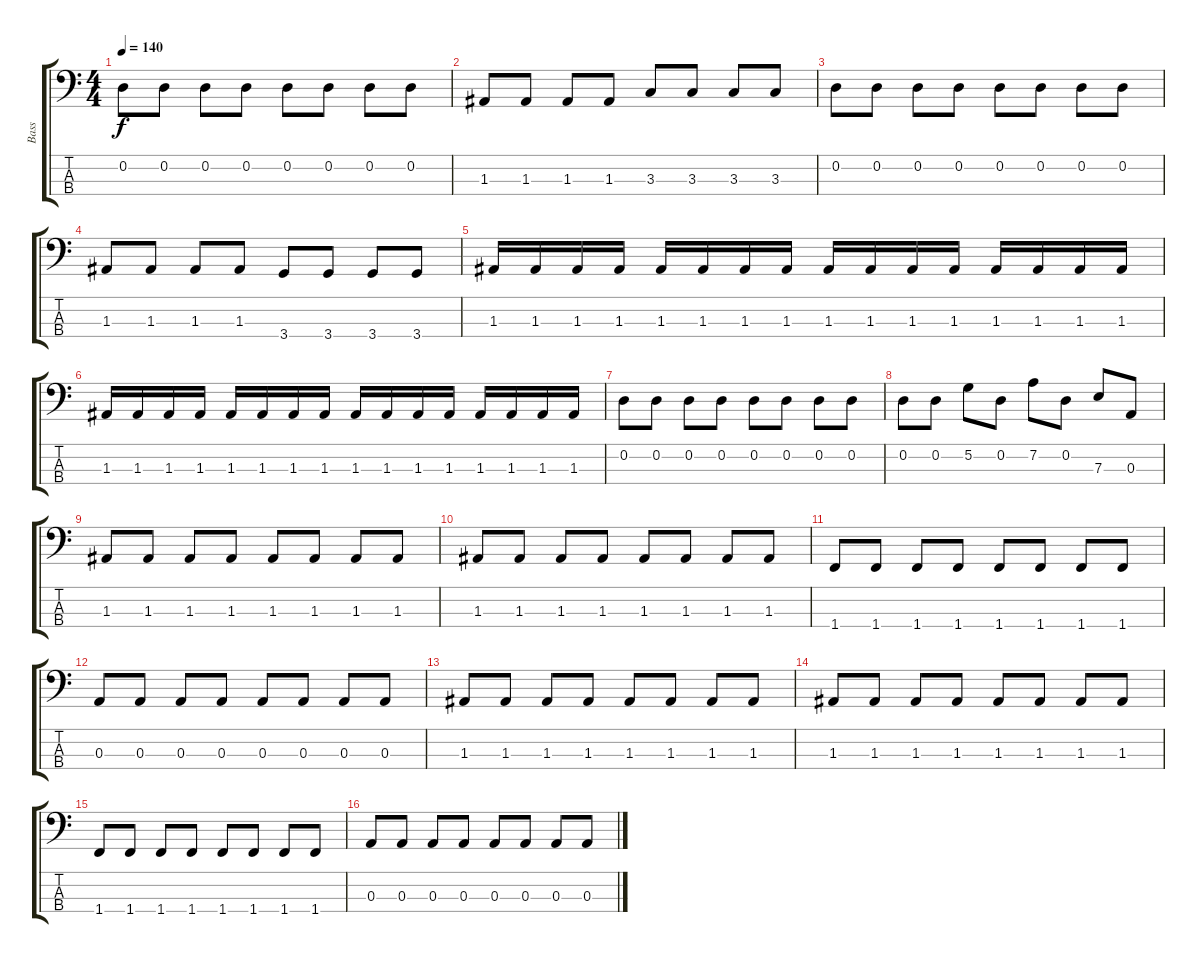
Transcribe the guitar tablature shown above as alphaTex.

\track ("Bass" "Bass") {instrument acousticguitarnylon}
\staff {score tabs}
\tuning (G2 D2 A1 E1) {hide}
\ts (4 4)
\tempo 140
\clef f4
\ks c
0.2.8{dy f} 0.2.8 0.2.8 0.2.8 0.2.8 0.2.8 0.2.8 0.2.8 |
1.3.8 1.3.8 1.3.8 1.3.8 3.3.8 3.3.8 3.3.8 3.3.8 |
0.2.8 0.2.8 0.2.8 0.2.8 0.2.8 0.2.8 0.2.8 0.2.8 |
1.3.8 1.3.8 1.3.8 1.3.8 3.4.8 3.4.8 3.4.8 3.4.8 |
1.3.16 1.3.16 1.3.16 1.3.16 1.3.16 1.3.16 1.3.16 1.3.16 1.3.16 1.3.16 1.3.16 1.3.16 1.3.16 1.3.16 1.3.16 1.3.16 |
1.3.16 1.3.16 1.3.16 1.3.16 1.3.16 1.3.16 1.3.16 1.3.16 1.3.16 1.3.16 1.3.16 1.3.16 1.3.16 1.3.16 1.3.16 1.3.16 |
0.2.8 0.2.8 0.2.8 0.2.8 0.2.8 0.2.8 0.2.8 0.2.8 |
0.2.8 0.2.8 5.2.8 0.2.8 7.2.8 0.2.8 7.3.8 0.3.8 |
1.3.8 1.3.8 1.3.8 1.3.8 1.3.8 1.3.8 1.3.8 1.3.8 |
1.3.8 1.3.8 1.3.8 1.3.8 1.3.8 1.3.8 1.3.8 1.3.8 |
1.4.8 1.4.8 1.4.8 1.4.8 1.4.8 1.4.8 1.4.8 1.4.8 |
0.3.8 0.3.8 0.3.8 0.3.8 0.3.8 0.3.8 0.3.8 0.3.8 |
1.3.8 1.3.8 1.3.8 1.3.8 1.3.8 1.3.8 1.3.8 1.3.8 |
1.3.8 1.3.8 1.3.8 1.3.8 1.3.8 1.3.8 1.3.8 1.3.8 |
1.4.8 1.4.8 1.4.8 1.4.8 1.4.8 1.4.8 1.4.8 1.4.8 |
0.3.8 0.3.8 0.3.8 0.3.8 0.3.8 0.3.8 0.3.8 0.3.8
